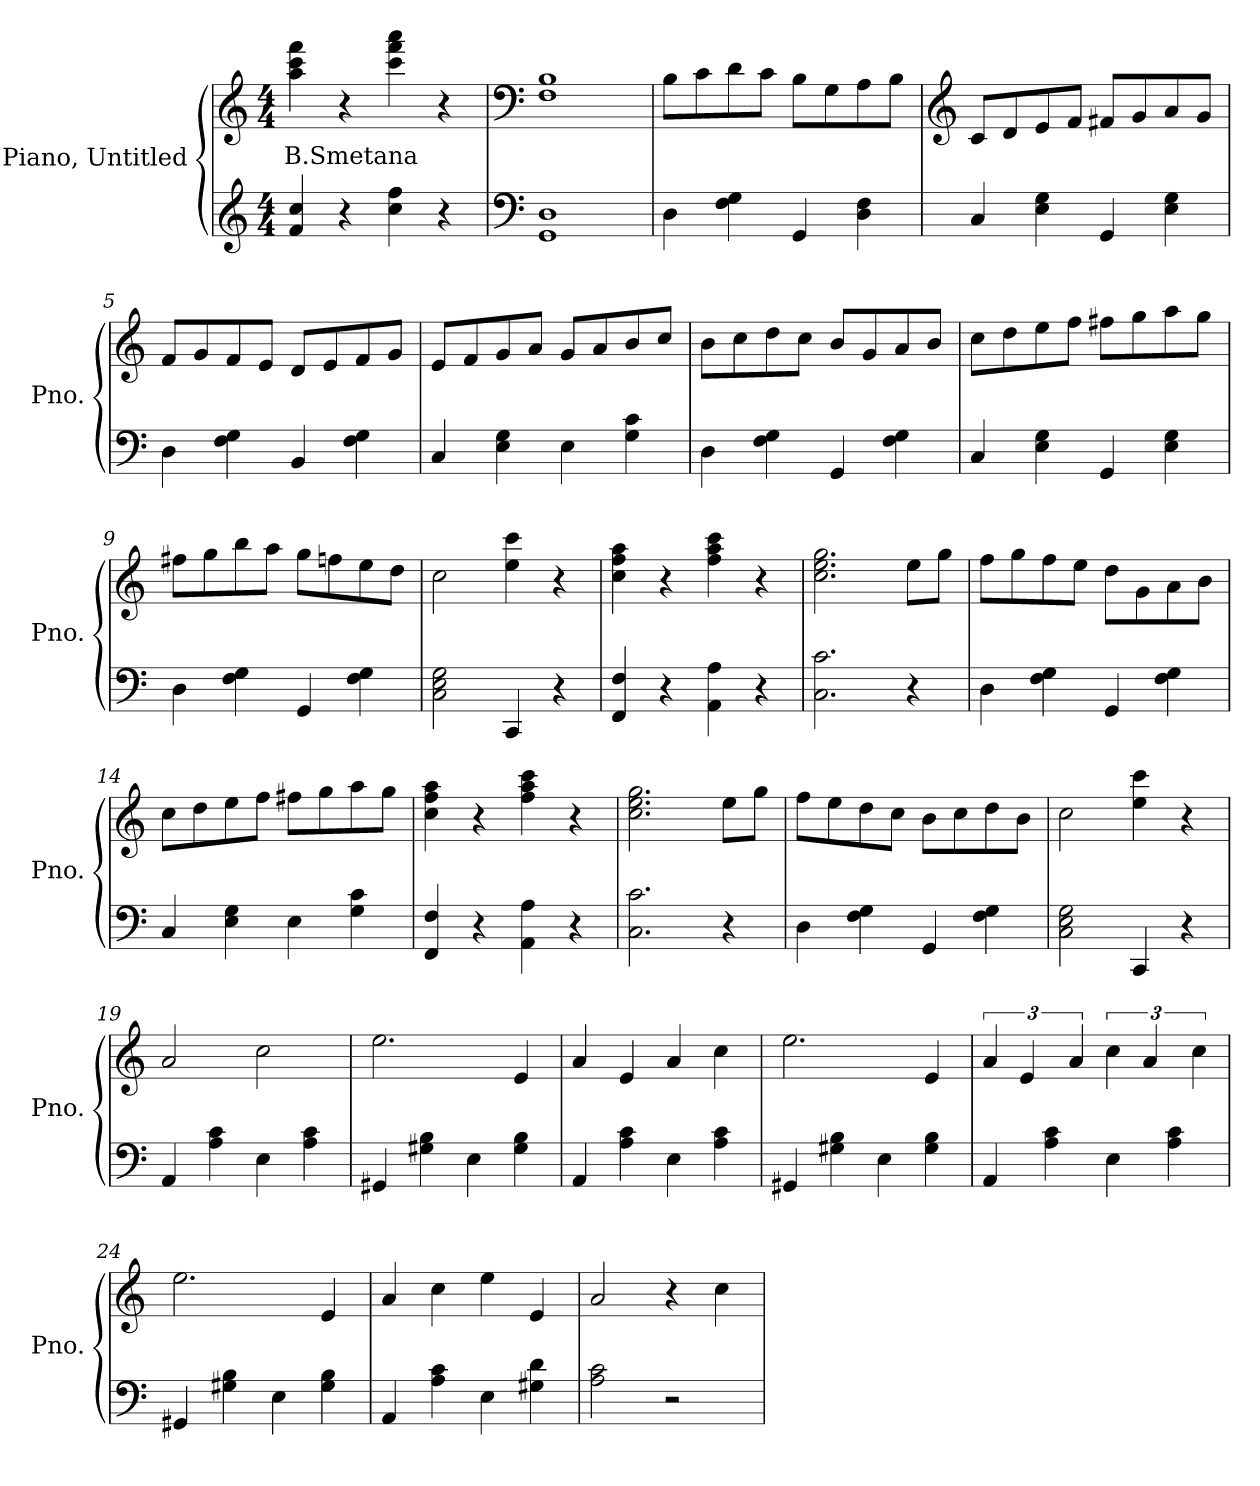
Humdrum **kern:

**kern	**kern	**text
*part2	*part1	*part1
*staff2	*staff1	*staff1
*I"Piano, Untitled	*I"Piano, Untitled	*
*I'Pno.	*I'Pno.	*
*clefG2	*clefG2	*
*k[]	*k[]	*
*M4/4	*M4/4	*
*MM120	*MM120	*
=1	=1	=1
!	!	!LO:LY:b
4f/ 4cc/	4aa\ 4ccc\ 4fff\	B.Smetana
4r	4r	.
4cc\ 4ff\	4ccc\ 4fff\ 4aaa\	.
4r	4r	.
=2	=2	=2
*clefF4	*clefF4	*
1GG 1D	1F 1B	.
=3	=3	=3
4D\	8B\L	.
.	8c\	.
4F\ 4G\	8d\	.
.	8c\J	.
4GG/	8B\L	.
.	8G\	.
4D\ 4F\	8A\	.
.	8B\J	.
=4	=4	=4
*	*clefG2	*
4C/	8c/L	.
.	8d/	.
4E\ 4G\	8e/	.
.	8f/J	.
4GG/	8f#X/L	.
.	8g/	.
4E\ 4G\	8a/	.
.	8g/J	.
!!LO:LB:g=z
=5	=5	=5
4D\	8f/L	.
.	8g/	.
4F\ 4G\	8f/	.
.	8e/J	.
4BB/	8d/L	.
.	8e/	.
4F\ 4G\	8f/	.
.	8g/J	.
=6	=6	=6
4C/	8e/L	.
.	8f/	.
4E\ 4G\	8g/	.
.	8a/J	.
4E\	8g/L	.
.	8a/	.
4G\ 4c\	8b/	.
.	8cc/J	.
=7	=7	=7
4D\	8b\L	.
.	8cc\	.
4F\ 4G\	8dd\	.
.	8cc\J	.
4GG/	8b/L	.
.	8g/	.
4F\ 4G\	8a/	.
.	8b/J	.
=8	=8	=8
4C/	8cc\L	.
.	8dd\	.
4E\ 4G\	8ee\	.
.	8ff\J	.
4GG/	8ff#X\L	.
.	8gg\	.
4E\ 4G\	8aa\	.
.	8gg\J	.
=9	=9	=9
4D\	8ff#X\L	.
.	8gg\	.
4F\ 4G\	8bb\	.
.	8aa\J	.
4GG/	8gg\L	.
.	8ffn\	.
4F\ 4G\	8ee\	.
.	8dd\J	.
!!LO:LB:g=z
=10	=10	=10
2C\ 2E\ 2G\	2cc\	.
4CC/	4ee\ 4ccc\	.
4r	4r	.
=11	=11	=11
4FF/ 4F/	4cc\ 4ff\ 4aa\	.
4r	4r	.
4AA\ 4A\	4ff\ 4aa\ 4ccc\	.
4r	4r	.
=12	=12	=12
2.C\ 2.c\	2.cc\ 2.ee\ 2.gg\	.
4r	8ee\L	.
.	8gg\J	.
=13	=13	=13
4D\	8ff\L	.
.	8gg\	.
4F\ 4G\	8ff\	.
.	8ee\J	.
4GG/	8dd\L	.
.	8g\	.
4F\ 4G\	8a\	.
.	8b\J	.
=14	=14	=14
4C/	8cc\L	.
.	8dd\	.
4E\ 4G\	8ee\	.
.	8ff\J	.
4E\	8ff#X\L	.
.	8gg\	.
4G\ 4c\	8aa\	.
.	8gg\J	.
=15	=15	=15
4FF/ 4F/	4cc\ 4ff\ 4aa\	.
4r	4r	.
4AA\ 4A\	4ff\ 4aa\ 4ccc\	.
4r	4r	.
=16	=16	=16
2.C\ 2.c\	2.cc\ 2.ee\ 2.gg\	.
4r	8ee\L	.
.	8gg\J	.
!!LO:LB:g=z
=17	=17	=17
4D\	8ff\L	.
.	8ee\	.
4F\ 4G\	8dd\	.
.	8cc\J	.
4GG/	8b\L	.
.	8cc\	.
4F\ 4G\	8dd\	.
.	8b\J	.
=18	=18	=18
2C\ 2E\ 2G\	2cc\	.
4CC/	4ee\ 4ccc\	.
4r	4r	.
=19	=19	=19
4AA/	2a/	.
4A\ 4c\	.	.
4E\	2cc\	.
4A\ 4c\	.	.
=20	=20	=20
4GG#X/	2.ee\	.
4G#X\ 4B\	.	.
4E\	.	.
4G#\ 4B\	4e/	.
=21	=21	=21
4AA/	4a/	.
4A\ 4c\	4e/	.
4E\	4a/	.
4A\ 4c\	4cc\	.
=22	=22	=22
4GG#X/	2.ee\	.
4G#X\ 4B\	.	.
4E\	.	.
4G#\ 4B\	4e/	.
=23	=23	=23
4AA/	6a/	.
.	6e/	.
4A\ 4c\	.	.
.	6a/	.
4E\	6cc\	.
.	6a/	.
4A\ 4c\	.	.
.	6cc\	.
!!LO:LB:g=z
=24	=24	=24
4GG#X/	2.ee\	.
4G#X\ 4B\	.	.
4E\	.	.
4G#\ 4B\	4e/	.
=25	=25	=25
4AA/	4a/	.
4A\ 4c\	4cc\	.
4E\	4ee\	.
4G#X\ 4d\	4e/	.
=26	=26	=26
2A\ 2c\	2a/	.
2r	4r	.
.	4cc\	.
=	=	=
*-	*-	*-
